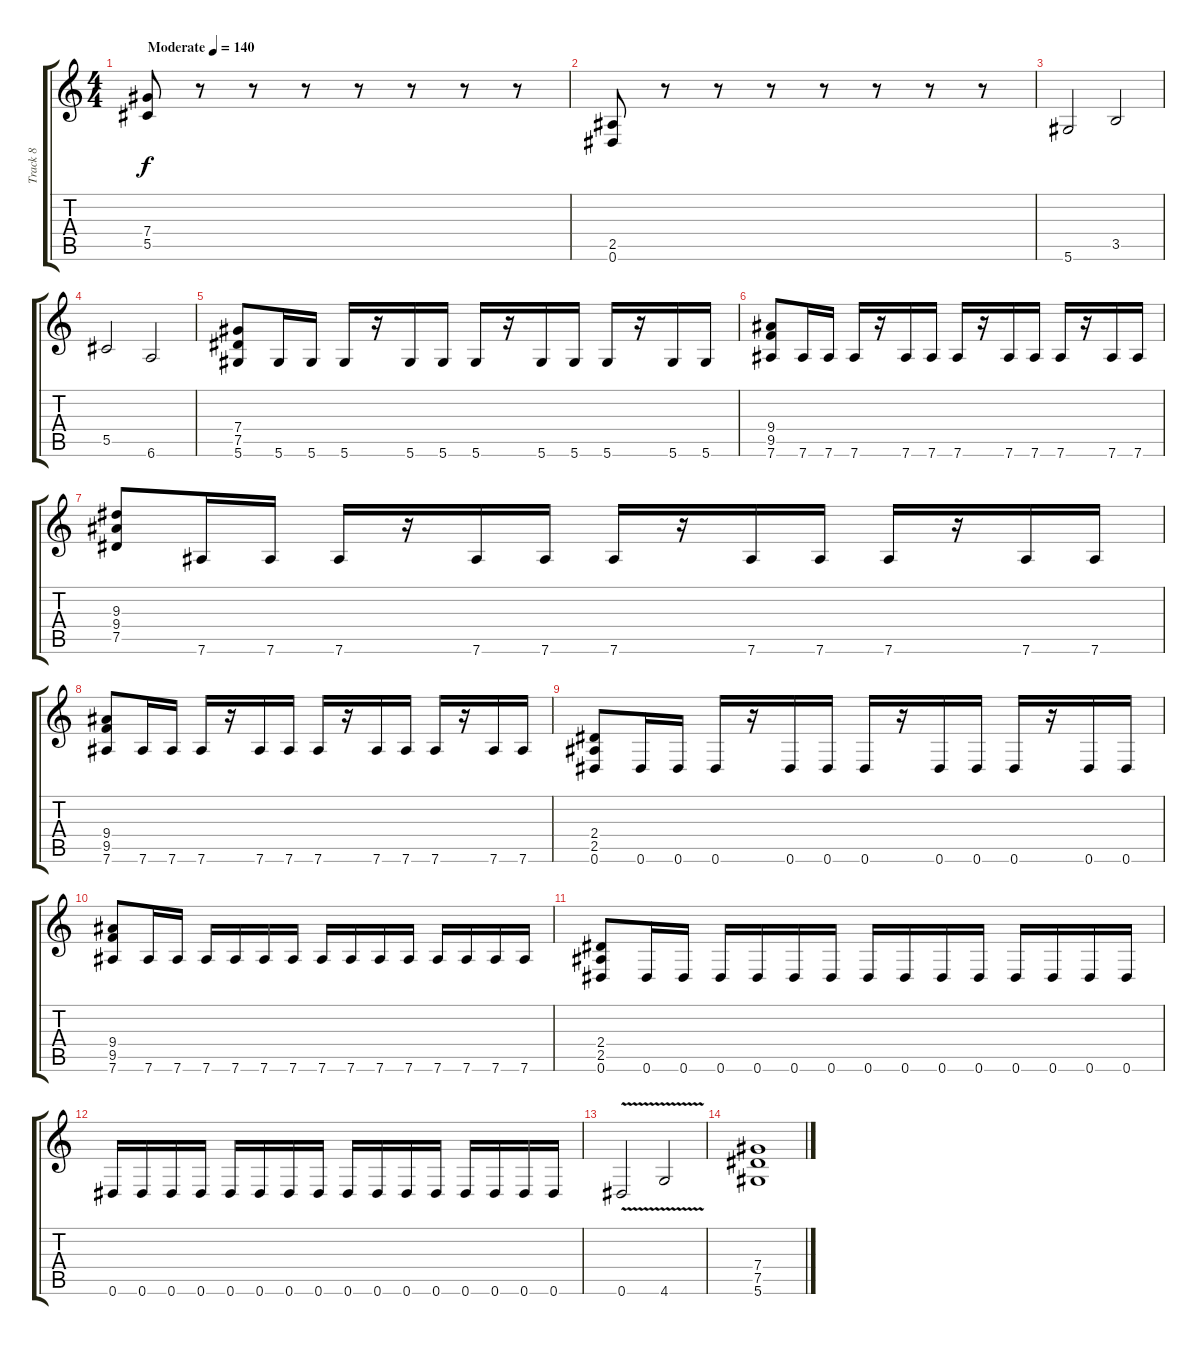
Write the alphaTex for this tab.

\track ("Track 8" "Track 8") {instrument distortionguitar}
\staff {score tabs}
\tuning (Eb4 Bb3 Gb3 Db3 Ab2 Eb2) {hide}
\ts (4 4)
\tempo (140 "Moderate")
\clef g2
\ks c
(7.4 5.5).8{dy f instrument distortionguitar} r.8 r.8 r.8 r.8 r.8 r.8 r.8 |
(2.5 0.6).8 r.8 r.8 r.8 r.8 r.8 r.8 r.8 |
5.6.2 3.5.2 |
5.5.2 6.6.2 |
(7.4 7.5 5.6).8 5.6.16 5.6.16 5.6.16 r.16 5.6.16 5.6.16 5.6.16 r.16 5.6.16 5.6.16 5.6.16 r.16 5.6.16 5.6.16 |
(9.4 9.5 7.6).8 7.6.16 7.6.16 7.6.16 r.16 7.6.16 7.6.16 7.6.16 r.16 7.6.16 7.6.16 7.6.16 r.16 7.6.16 7.6.16 |
(9.3 9.4 7.5).8 7.6.16 7.6.16 7.6.16 r.16 7.6.16 7.6.16 7.6.16 r.16 7.6.16 7.6.16 7.6.16 r.16 7.6.16 7.6.16 |
(9.4 9.5 7.6).8 7.6.16 7.6.16 7.6.16 r.16 7.6.16 7.6.16 7.6.16 r.16 7.6.16 7.6.16 7.6.16 r.16 7.6.16 7.6.16 |
(2.4 2.5 0.6).8 0.6.16 0.6.16 0.6.16 r.16 0.6.16 0.6.16 0.6.16 r.16 0.6.16 0.6.16 0.6.16 r.16 0.6.16 0.6.16 |
(9.4 9.5 7.6).8 7.6.16 7.6.16 7.6.16 7.6.16 7.6.16 7.6.16 7.6.16 7.6.16 7.6.16 7.6.16 7.6.16 7.6.16 7.6.16 7.6.16 |
(2.4 2.5 0.6).8 0.6.16 0.6.16 0.6.16 0.6.16 0.6.16 0.6.16 0.6.16 0.6.16 0.6.16 0.6.16 0.6.16 0.6.16 0.6.16 0.6.16 |
0.6.16 0.6.16 0.6.16 0.6.16 0.6.16 0.6.16 0.6.16 0.6.16 0.6.16 0.6.16 0.6.16 0.6.16 0.6.16 0.6.16 0.6.16 0.6.16 |
0.6{v}.2 4.6{v}.2 |
(7.4 7.5 5.6).1
